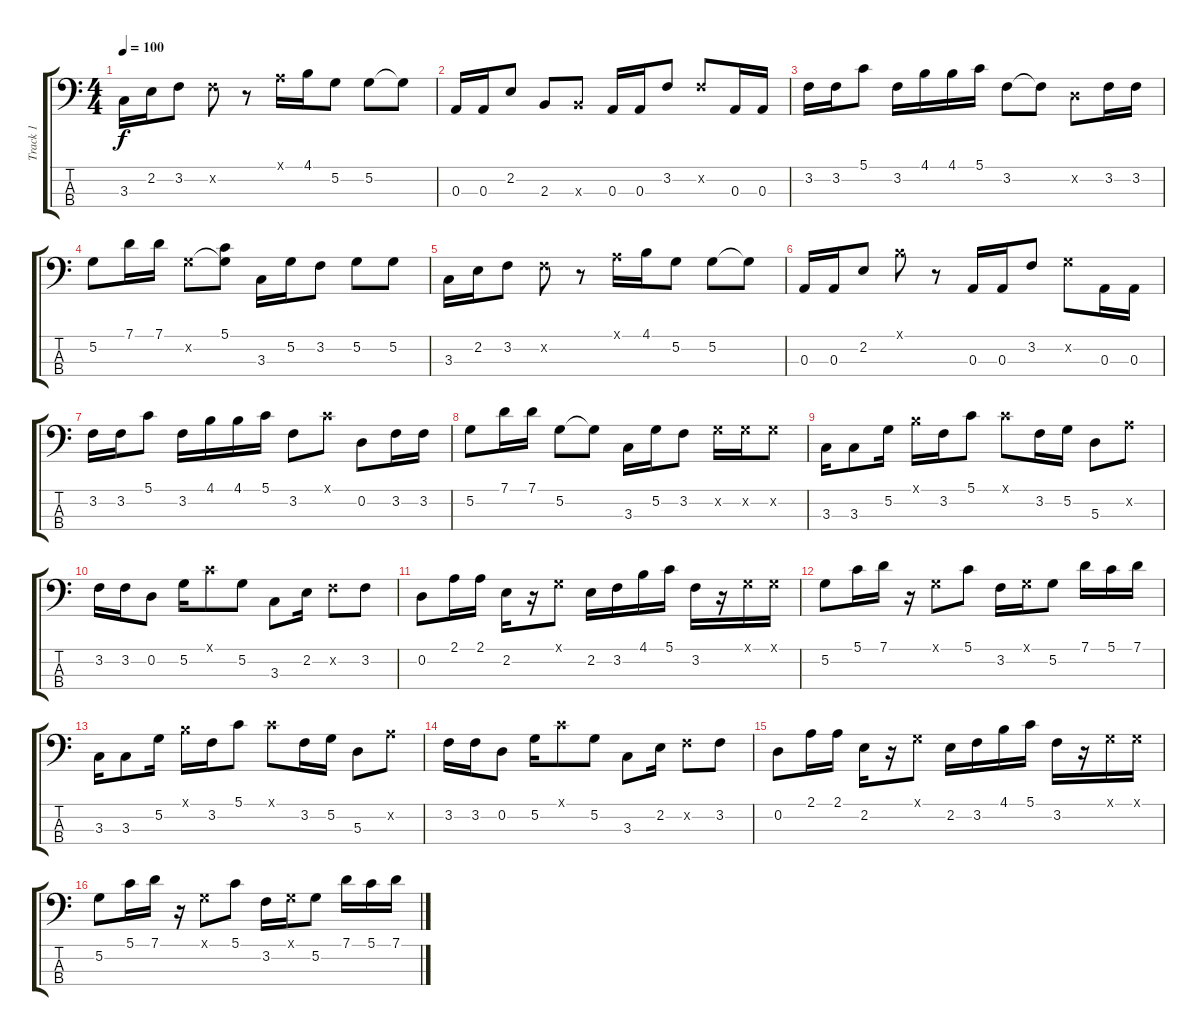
\track ("Track 1" "Track 1") {instrument electricbassfinger}
\staff {score tabs}
\tuning (G2 D2 A1 E1) {hide}
\ts (4 4)
\tempo 100
\clef f4
\ks c
3.3.16{dy f} 2.2.16 3.2.8 3.2{x}.8 r.8 2.1{x}.16 4.1.16 5.2.8 5.2.8 5.2{t}.8 |
0.3.16 0.3.16 2.2.8 2.3.8 2.3{x}.8 0.3.16 0.3.16 3.2.8 3.2{x}.8 0.3.16 0.3.16 |
3.2.16 3.2.16 5.1.8 3.2.16 4.1.16 4.1.16 5.1.16 3.2.8 3.2{t}.8 0.2{x}.8 3.2.16 3.2.16 |
5.2.8 7.1.16 7.1.16 5.2{x}.8 (5.1 5.2{t}).8 3.3.16 5.2.16 3.2.8 5.2.8 5.2.8 |
3.3.16 2.2.16 3.2.8 3.2{x}.8 r.8 2.1{x}.16 4.1.16 5.2.8 5.2.8 5.2{t}.8 |
0.3.16 0.3.16 2.2.8 4.1{x}.8 r.8 0.3.16 0.3.16 3.2.8 5.2{x}.8 0.3.16 0.3.16 |
3.2.16 3.2.16 5.1.8 3.2.16 4.1.16 4.1.16 5.1.16 3.2.8 5.1{x}.8 0.2.8 3.2.16 3.2.16 |
5.2.8 7.1.16 7.1.16 5.2.8 5.2{t}.8 3.3.16 5.2.16 3.2.8 5.2{x}.16 5.2{x}.16 5.2{x}.8 |
3.3.16 3.3.8 5.2.16 4.1{x}.16 3.2.16 5.1.8 5.1{x}.8 3.2.16 5.2.16 5.3.8 7.2{x}.8 |
3.2.16 3.2.16 0.2.8 5.2.16 5.1{x}.8 5.2.8 3.3.8 2.2.16 3.2{x}.8 3.2.8 |
0.2.8 2.1.16 2.1.16 2.2.16 r.16 0.1{x}.8 2.2.16 3.2.16 4.1.16 5.1.16 3.2.16 r.16 0.1{x}.16 0.1{x}.16 |
5.2.8 5.1.16 7.1.16 r.16 0.1{x}.8 5.1.8 3.2.16 0.1{x}.16 5.2.8 7.1.16 5.1.16 7.1.16 |
3.3.16 3.3.8 5.2.16 4.1{x}.16 3.2.16 5.1.8 5.1{x}.8 3.2.16 5.2.16 5.3.8 7.2{x}.8 |
3.2.16 3.2.16 0.2.8 5.2.16 5.1{x}.8 5.2.8 3.3.8 2.2.16 3.2{x}.8 3.2.8 |
0.2.8 2.1.16 2.1.16 2.2.16 r.16 0.1{x}.8 2.2.16 3.2.16 4.1.16 5.1.16 3.2.16 r.16 0.1{x}.16 0.1{x}.16 |
5.2.8 5.1.16 7.1.16 r.16 0.1{x}.8 5.1.8 3.2.16 0.1{x}.16 5.2.8 7.1.16 5.1.16 7.1.16
